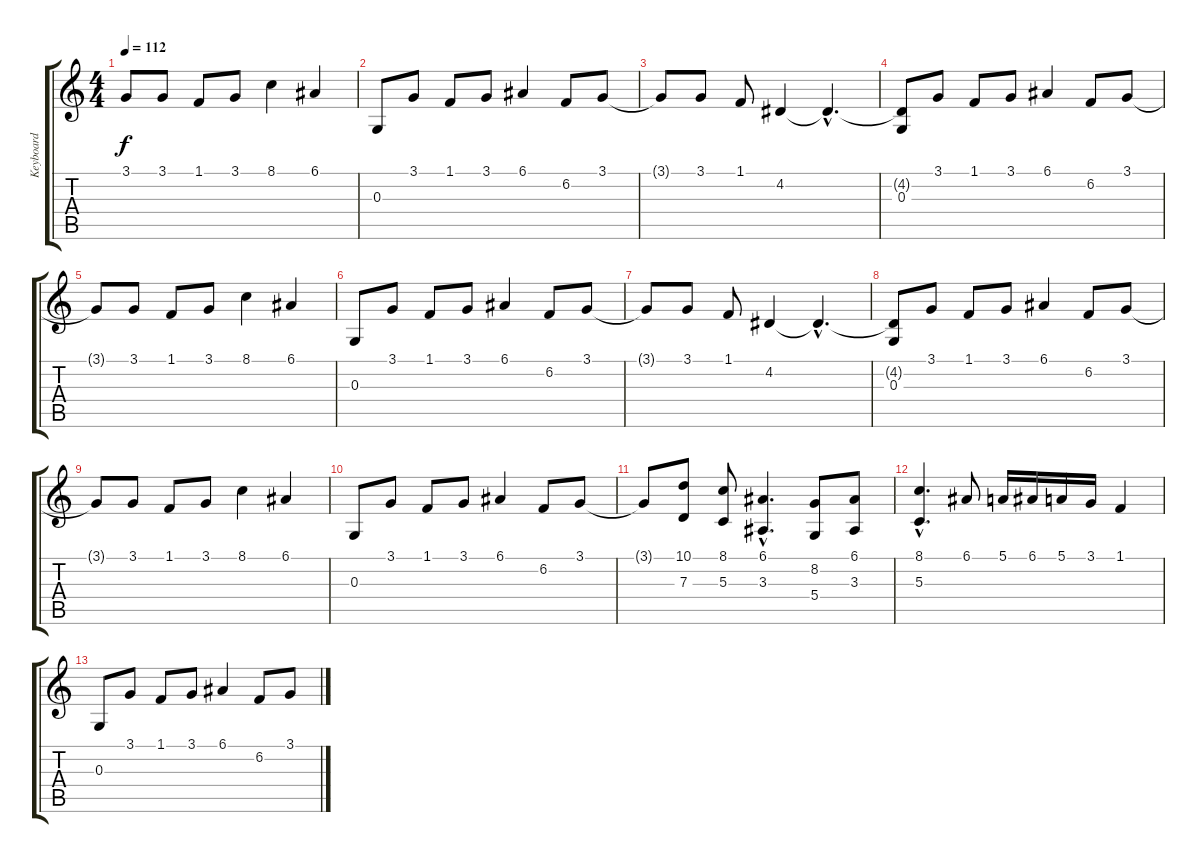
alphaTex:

\track ("Keyboard" "Keyboard") {instrument rockorgan}
\staff {score tabs}
\tuning (E4 B3 G3 D3 A2 E2) {hide}
\ts (4 4)
\tempo 112
\clef g2
\ks c
3.1{t}.8{dy f} 3.1.8 1.1.8 3.1.8 8.1.4 6.1.4 |
0.3.8 3.1.8 1.1.8 3.1.8 6.1.4 6.2.8 3.1.8 |
3.1{t}.8 3.1.8 1.1.8 4.2.4 4.2{hac t}.4{d} |
(4.2{t} 0.3).8 3.1.8 1.1.8 3.1.8 6.1.4 6.2.8 3.1.8 |
3.1{t}.8 3.1.8 1.1.8 3.1.8 8.1.4 6.1.4 |
0.3.8 3.1.8 1.1.8 3.1.8 6.1.4 6.2.8 3.1.8 |
3.1{t}.8 3.1.8 1.1.8 4.2.4 4.2{hac t}.4{d} |
(4.2{t} 0.3).8 3.1.8 1.1.8 3.1.8 6.1.4 6.2.8 3.1.8 |
3.1{t}.8 3.1.8 1.1.8 3.1.8 8.1.4 6.1.4 |
0.3.8 3.1.8 1.1.8 3.1.8 6.1.4 6.2.8 3.1.8 |
3.1{t}.8 (10.1 7.3).8 (8.1 5.3).8 (6.1{hac} 3.3{hac}).4{d} (8.2 5.4).8 (6.1 3.3).8 |
(8.1{hac} 5.3{hac}).4{d} 6.1.8 5.1.16 6.1.16 5.1.16 3.1.16 1.1.4 |
0.3.8 3.1.8 1.1.8 3.1.8 6.1.4 6.2.8 3.1.8
